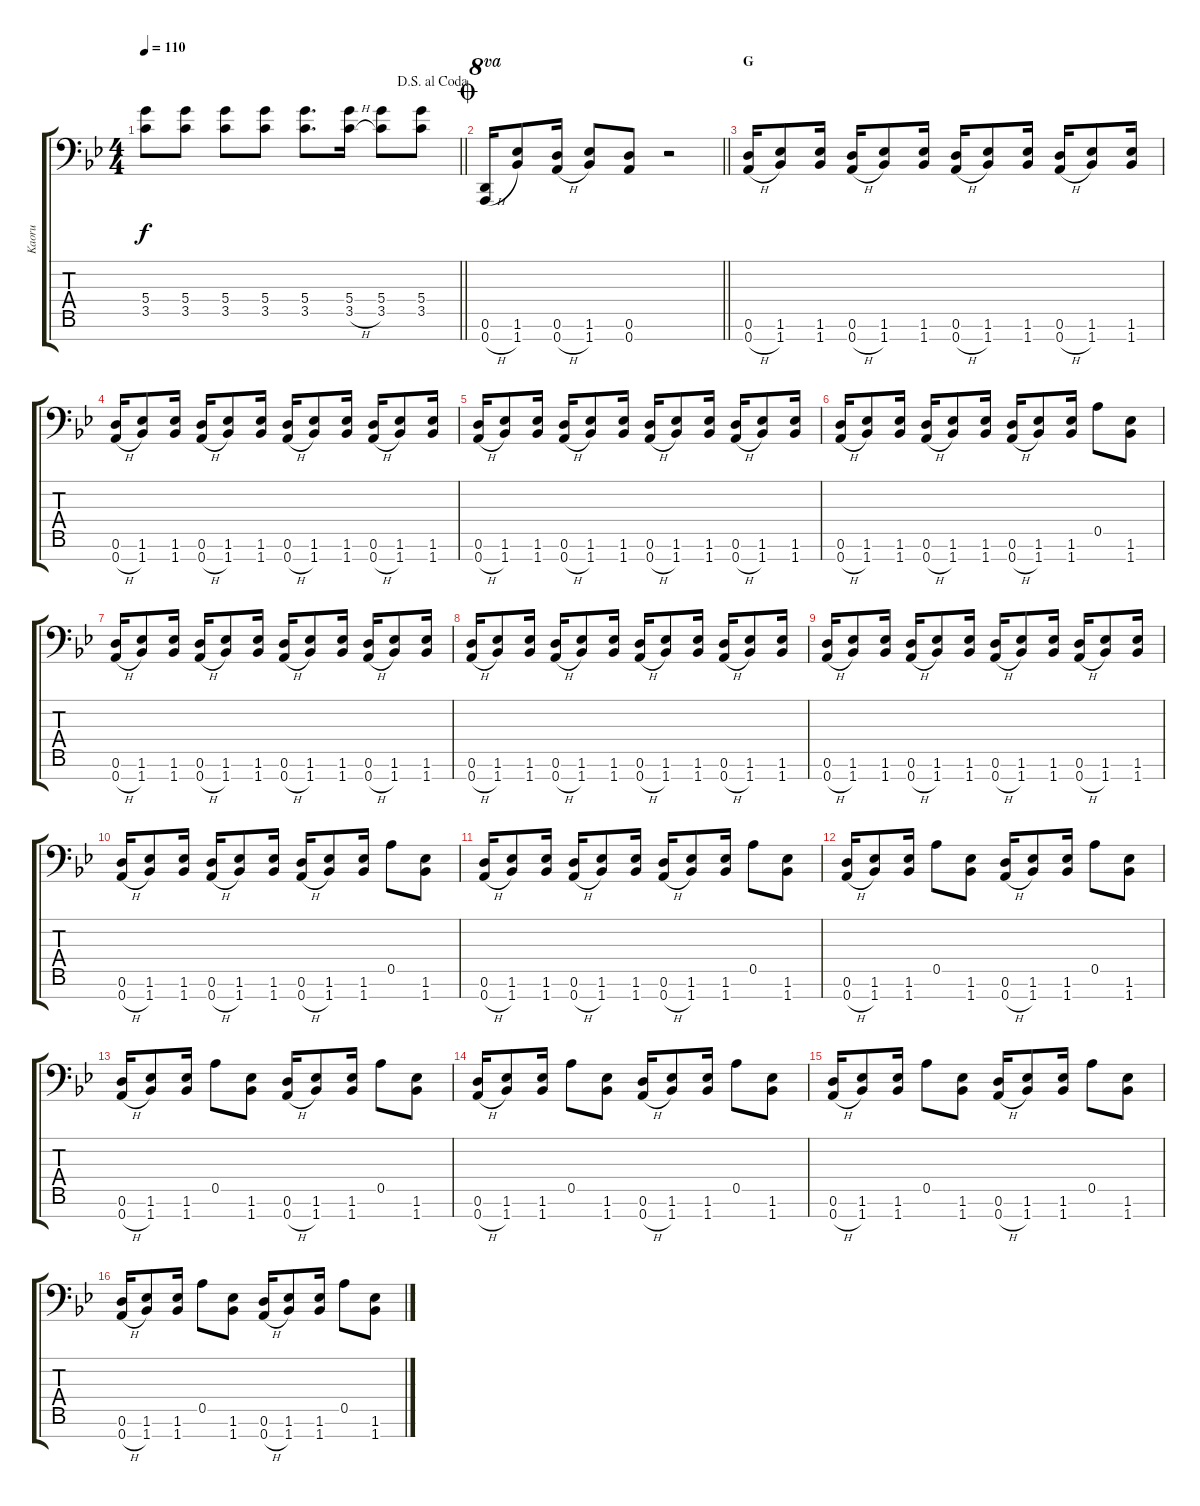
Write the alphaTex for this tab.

\track ("Kaoru" "Kaoru") {instrument overdrivenguitar}
\staff {score tabs}
\tuning (E4 B3 G3 D3 A2 D2 A1) {hide}
\ts (4 4)
\jump dalsegnoalcoda
\tempo 110
\clef f4
\barLineRight lightlight
\ks bb
(5.4 3.5).8{dy f} (5.4 3.5).8 (5.4 3.5).8 (5.4 3.5).8 (5.4 3.5).8{d} (5.4 3.5{h}).16 (5.4 3.5).8 (5.4 3.5).8 |
\jump coda
\barLineRight lightlight
(0.6 0.7{h}).16{ot 8va} (1.6 1.7).8 (0.6 0.7{h}).16 (1.6 1.7).8 (0.6 0.7).8 r.2 |
\section ("" "G")
(0.6 0.7{h}).16 (1.6 1.7).8 (1.6 1.7).16 (0.6 0.7{h}).16 (1.6 1.7).8 (1.6 1.7).16 (0.6 0.7{h}).16 (1.6 1.7).8 (1.6 1.7).16 (0.6 0.7{h}).16 (1.6 1.7).8 (1.6 1.7).16 |
(0.6 0.7{h}).16 (1.6 1.7).8 (1.6 1.7).16 (0.6 0.7{h}).16 (1.6 1.7).8 (1.6 1.7).16 (0.6 0.7{h}).16 (1.6 1.7).8 (1.6 1.7).16 (0.6 0.7{h}).16 (1.6 1.7).8 (1.6 1.7).16 |
(0.6 0.7{h}).16 (1.6 1.7).8 (1.6 1.7).16 (0.6 0.7{h}).16 (1.6 1.7).8 (1.6 1.7).16 (0.6 0.7{h}).16 (1.6 1.7).8 (1.6 1.7).16 (0.6 0.7{h}).16 (1.6 1.7).8 (1.6 1.7).16 |
(0.6 0.7{h}).16 (1.6 1.7).8 (1.6 1.7).16 (0.6 0.7{h}).16 (1.6 1.7).8 (1.6 1.7).16 (0.6 0.7{h}).16 (1.6 1.7).8 (1.6 1.7).16 0.5.8 (1.6 1.7).8 |
(0.6 0.7{h}).16 (1.6 1.7).8 (1.6 1.7).16 (0.6 0.7{h}).16 (1.6 1.7).8 (1.6 1.7).16 (0.6 0.7{h}).16 (1.6 1.7).8 (1.6 1.7).16 (0.6 0.7{h}).16 (1.6 1.7).8 (1.6 1.7).16 |
(0.6 0.7{h}).16 (1.6 1.7).8 (1.6 1.7).16 (0.6 0.7{h}).16 (1.6 1.7).8 (1.6 1.7).16 (0.6 0.7{h}).16 (1.6 1.7).8 (1.6 1.7).16 (0.6 0.7{h}).16 (1.6 1.7).8 (1.6 1.7).16 |
(0.6 0.7{h}).16 (1.6 1.7).8 (1.6 1.7).16 (0.6 0.7{h}).16 (1.6 1.7).8 (1.6 1.7).16 (0.6 0.7{h}).16 (1.6 1.7).8 (1.6 1.7).16 (0.6 0.7{h}).16 (1.6 1.7).8 (1.6 1.7).16 |
(0.6 0.7{h}).16 (1.6 1.7).8 (1.6 1.7).16 (0.6 0.7{h}).16 (1.6 1.7).8 (1.6 1.7).16 (0.6 0.7{h}).16 (1.6 1.7).8 (1.6 1.7).16 0.5.8 (1.6 1.7).8 |
(0.6 0.7{h}).16 (1.6 1.7).8 (1.6 1.7).16 (0.6 0.7{h}).16 (1.6 1.7).8 (1.6 1.7).16 (0.6 0.7{h}).16 (1.6 1.7).8 (1.6 1.7).16 0.5.8 (1.6 1.7).8 |
(0.6 0.7{h}).16 (1.6 1.7).8 (1.6 1.7).16 0.5.8 (1.6 1.7).8 (0.6 0.7{h}).16 (1.6 1.7).8 (1.6 1.7).16 0.5.8 (1.6 1.7).8 |
(0.6 0.7{h}).16 (1.6 1.7).8 (1.6 1.7).16 0.5.8 (1.6 1.7).8 (0.6 0.7{h}).16 (1.6 1.7).8 (1.6 1.7).16 0.5.8 (1.6 1.7).8 |
(0.6 0.7{h}).16 (1.6 1.7).8 (1.6 1.7).16 0.5.8 (1.6 1.7).8 (0.6 0.7{h}).16 (1.6 1.7).8 (1.6 1.7).16 0.5.8 (1.6 1.7).8 |
(0.6 0.7{h}).16 (1.6 1.7).8 (1.6 1.7).16 0.5.8 (1.6 1.7).8 (0.6 0.7{h}).16 (1.6 1.7).8 (1.6 1.7).16 0.5.8 (1.6 1.7).8 |
(0.6 0.7{h}).16 (1.6 1.7).8 (1.6 1.7).16 0.5.8 (1.6 1.7).8 (0.6 0.7{h}).16 (1.6 1.7).8 (1.6 1.7).16 0.5.8 (1.6 1.7).8
